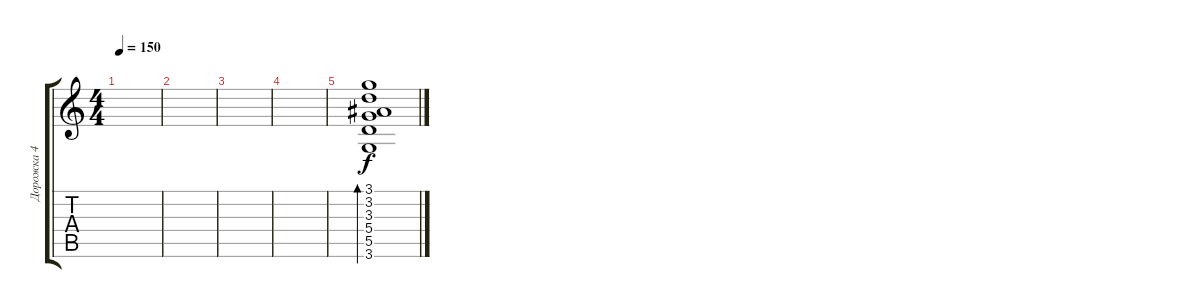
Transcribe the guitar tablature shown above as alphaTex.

\track ("Дорожка 4" "Дорожка 4") {instrument acousticguitarnylon}
\staff {score tabs}
\tuning (E4 B3 G3 D3 A2 E2) {hide}
\ts (4 4)
\tempo 150
\clef g2
\ks c
|
|
|
|
(3.1 3.2 3.3 5.4 5.5 3.6).1{bd 240}
